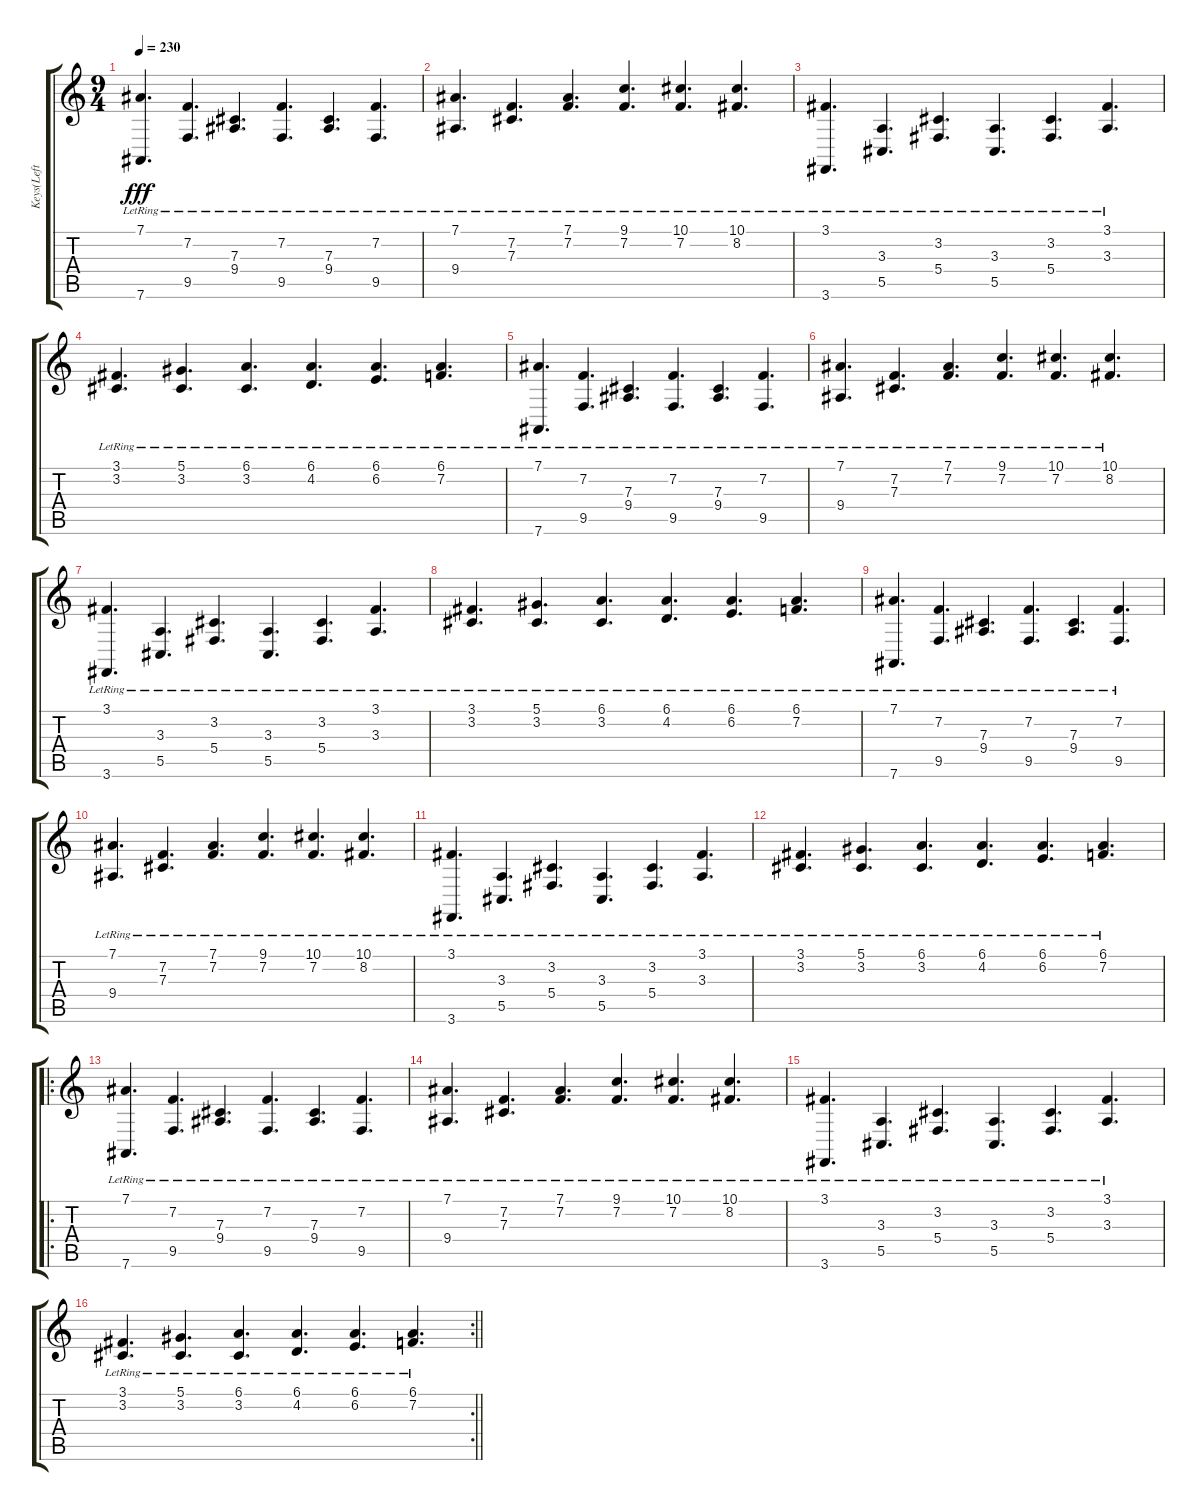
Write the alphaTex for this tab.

\track ("Keys(Left hand)" "Keys(Left ") {instrument acousticgrandpiano}
\staff {score tabs}
\tuning (Eb4 Bb3 Gb3 Db3 Ab2 Eb2) {hide}
\ts (9 4)
\section ("" "")
\tempo 230
\clef g2
\ks c
(7.1{lr} 7.6{lr}).4{d dy fff instrument acousticguitarnylon} (7.2{lr} 9.5{lr}).4{d} (7.3{lr} 9.4{lr}).4{d} (7.2{lr} 9.5{lr}).4{d} (7.3{lr} 9.4{lr}).4{d} (7.2{lr} 9.5{lr}).4{d} |
(7.1{lr} 9.4{lr}).4{d} (7.2{lr} 7.3{lr}).4{d} (7.1{lr} 7.2{lr}).4{d} (9.1{lr} 7.2{lr}).4{d} (10.1{lr} 7.2{lr}).4{d} (10.1{lr} 8.2{lr}).4{d} |
(3.1{lr} 3.6{lr}).4{d} (3.3{lr} 5.5{lr}).4{d} (3.2{lr} 5.4{lr}).4{d} (3.3{lr} 5.5{lr}).4{d} (3.2{lr} 5.4{lr}).4{d} (3.1{lr} 3.3{lr}).4{d} |
(3.1{lr} 3.2{lr}).4{d} (5.1{lr} 3.2{lr}).4{d} (6.1{lr} 3.2{lr}).4{d} (6.1{lr} 4.2{lr}).4{d} (6.1{lr} 6.2{lr}).4{d} (6.1{lr} 7.2{lr}).4{d} |
(7.1{lr} 7.6{lr}).4{d instrument acousticguitarnylon} (7.2{lr} 9.5{lr}).4{d} (7.3{lr} 9.4{lr}).4{d} (7.2{lr} 9.5{lr}).4{d} (7.3{lr} 9.4{lr}).4{d} (7.2{lr} 9.5{lr}).4{d} |
(7.1{lr} 9.4{lr}).4{d} (7.2{lr} 7.3{lr}).4{d} (7.1{lr} 7.2{lr}).4{d} (9.1{lr} 7.2{lr}).4{d} (10.1{lr} 7.2{lr}).4{d} (10.1{lr} 8.2{lr}).4{d} |
(3.1{lr} 3.6{lr}).4{d} (3.3{lr} 5.5{lr}).4{d} (3.2{lr} 5.4{lr}).4{d} (3.3{lr} 5.5{lr}).4{d} (3.2{lr} 5.4{lr}).4{d} (3.1{lr} 3.3{lr}).4{d} |
(3.1{lr} 3.2{lr}).4{d} (5.1{lr} 3.2{lr}).4{d} (6.1{lr} 3.2{lr}).4{d} (6.1{lr} 4.2{lr}).4{d} (6.1{lr} 6.2{lr}).4{d} (6.1{lr} 7.2{lr}).4{d} |
(7.1{lr} 7.6{lr}).4{d instrument acousticguitarnylon} (7.2{lr} 9.5{lr}).4{d} (7.3{lr} 9.4{lr}).4{d} (7.2{lr} 9.5{lr}).4{d} (7.3{lr} 9.4{lr}).4{d} (7.2{lr} 9.5{lr}).4{d} |
(7.1{lr} 9.4{lr}).4{d} (7.2{lr} 7.3{lr}).4{d} (7.1{lr} 7.2{lr}).4{d} (9.1{lr} 7.2{lr}).4{d} (10.1{lr} 7.2{lr}).4{d} (10.1{lr} 8.2{lr}).4{d} |
(3.1{lr} 3.6{lr}).4{d} (3.3{lr} 5.5{lr}).4{d} (3.2{lr} 5.4{lr}).4{d} (3.3{lr} 5.5{lr}).4{d} (3.2{lr} 5.4{lr}).4{d} (3.1{lr} 3.3{lr}).4{d} |
(3.1{lr} 3.2{lr}).4{d} (5.1{lr} 3.2{lr}).4{d} (6.1{lr} 3.2{lr}).4{d} (6.1{lr} 4.2{lr}).4{d} (6.1{lr} 6.2{lr}).4{d} (6.1{lr} 7.2{lr}).4{d} |
\ro
(7.1{lr} 7.6{lr}).4{d instrument acousticguitarnylon} (7.2{lr} 9.5{lr}).4{d} (7.3{lr} 9.4{lr}).4{d} (7.2{lr} 9.5{lr}).4{d} (7.3{lr} 9.4{lr}).4{d} (7.2{lr} 9.5{lr}).4{d} |
(7.1{lr} 9.4{lr}).4{d} (7.2{lr} 7.3{lr}).4{d} (7.1{lr} 7.2{lr}).4{d} (9.1{lr} 7.2{lr}).4{d} (10.1{lr} 7.2{lr}).4{d} (10.1{lr} 8.2{lr}).4{d} |
(3.1{lr} 3.6{lr}).4{d} (3.3{lr} 5.5{lr}).4{d} (3.2{lr} 5.4{lr}).4{d} (3.3{lr} 5.5{lr}).4{d} (3.2{lr} 5.4{lr}).4{d} (3.1{lr} 3.3{lr}).4{d} |
\rc 2
\barLineRight lightlight
(3.1{lr} 3.2{lr}).4{d} (5.1{lr} 3.2{lr}).4{d} (6.1{lr} 3.2{lr}).4{d} (6.1{lr} 4.2{lr}).4{d} (6.1{lr} 6.2{lr}).4{d} (6.1{lr} 7.2{lr}).4{d}
